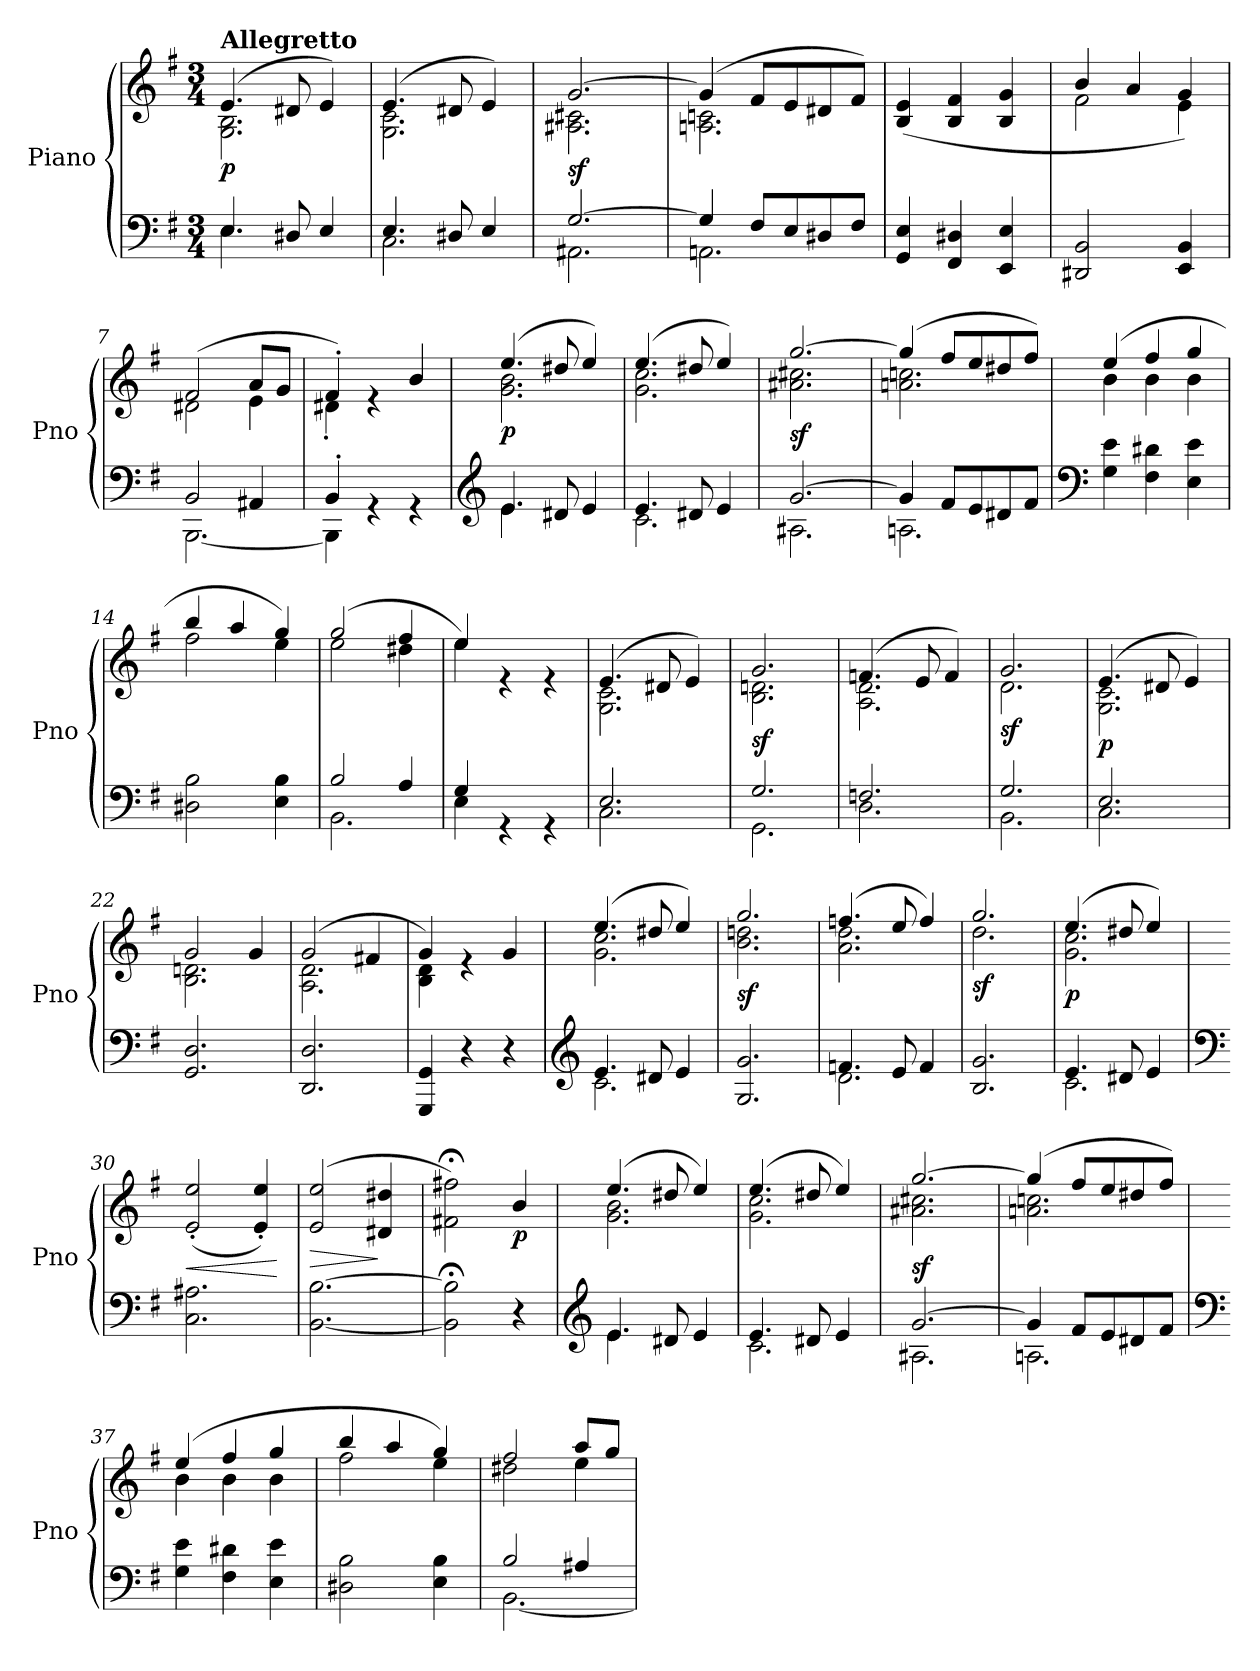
**kern	**kern	**dynam
*part1	*part1	*part1
*staff2	*staff1	*staff1/2
*I"Piano	*	*
*I'Pno	*	*
*clefF4	*clefG2	*
*k[f#]	*k[f#]	*
*M3/4	*M3/4	*
=1	=1	=1
*^	*^	*
!	!	!LO:TX:a:B:t=Allegretto	!	!
!	!	!	!	!LO:DY:b
4.E/	4.E\	(4.e/	2.G\ 2.B\	p
8D#X/	4.ryy	8d#X/	.	.
4E/	.	4e/)	.	.
=2	=2	=2	=2	=2
4.E/	2.C\	(4.e/	2.G\ 2.c\	.
8D#X/	.	8d#X/	.	.
4E/	.	4e/)	.	.
=3	=3	=3	=3	=3
!	!	!	!	!LO:DY:b
[2.G/	2.AA#X\	[2.g/	2.A#X\ 2.c#X\	sf
=4	=4	=4	=4	=4
4G/]	2.AAn\	(>4g/]	2.An\ 2.cn\	.
8F#/L	.	8f#/L	.	.
8E/	.	8e/	.	.
8D#X/	.	8d#X/	.	.
8F#/J	.	8f#/J)	.	.
*v	*v	*	*	*
*	*v	*v	*
=5	=5	=5
4GG/ 4E/	(4B/ 4e/	.
4FF#/ 4D#X/	4B/ 4f#/	.
4EE/ 4E/	4B/ 4g/	.
=6	=6	=6
*	*^	*
2DD#X/ 2BB/	4b/	2f#\	.
.	4a/	.	.
4EE/ 4BB/	4g/)	4e\	.
=7	=7	=7	=7
*^	*	*	*
2BB/	[2.BBB\	(2f#/	2d#X\	.
4AA#X/	.	8a/L	4e\	.
.	.	8g/J	.	.
!!LO:LB:g=z	!!
=8	=8	=8	=8	=8
4BB'/	4BBB\]	4f#'/)	4d#X'\	.
4rGG	4ryy	4re	2ryy	.
4rGG	4ryy	4b/	.	.
!!LO:LB:g=z	!!
=9	=9	=9	=9	=9
*clefG2	*	*	*	*
!	!	!	!	!LO:DY:b
4.e/	4.e\	(4.ee/	2.g\ 2.b\	p
8d#X/	4.ryy	8dd#X/	.	.
4e/	.	4ee/)	.	.
=10	=10	=10	=10	=10
!	!	!	!	!LO:DY:b
4.e/	2.c\	(4.ee/	2.g\ 2.cc\	other-dynamics
8d#X/	.	8dd#X/	.	.
4e/	.	4ee/)	.	.
=11	=11	=11	=11	=11
!	!	!	!	!LO:DY:b
[2.g/	2.A#X\	[2.gg/	2.a#X\ 2.cc#X\	sf
=12	=12	=12	=12	=12
4g/]	2.An\	(>4gg/]	2.an\ 2.ccn\	.
8f#/L	.	8ff#/L	.	.
8e/	.	8ee/	.	.
8d#X/	.	8dd#X/	.	.
8f#/J	.	8ff#/J)	.	.
*v	*v	*	*	*
=13	=13	=13	=13
*clefF4	*	*	*
4G\ 4e\	(4ee/	4b\	.
4F#\ 4d#X\	4ff#/	4b\	.
4E\ 4e\	4gg/	4b\	.
=14	=14	=14	=14
2D#X\ 2B\	4bb/	2ff#\	.
.	4aa/	.	.
4E\ 4B\	4gg/)	4ee\	.
=15	=15	=15	=15
*^	*	*	*
2B/	2.BB\	(2gg/	2ee\	.
4A/	.	4ff#/	4dd#X\	.
=16	=16	=16	=16	=16
4G/	4E\	4ee/	4ee\)	.
4rGG	2ryy	4re	2ryy	.
4rGG	.	4re	.	.
!!LO:LB:g=z	!!
=17	=17	=17	=17	=17
2.E/	2.C\	(4.e/	2.G\ 2.c\	.
.	.	8d#X/	.	.
.	.	4e/)	.	.
=18	=18	=18	=18	=18
!	!	!	!	!LO:DY:a=2
2.G/	2.GG\	2.g/	2.B\ 2.dn\	sf
!!LO:LB:g=z	!!
=19	=19	=19	=19	=19
2.Fn/	2.D\	(4.fn/	2.A\ 2.d\	.
.	.	8e/	.	.
.	.	4f/)	.	.
=20	=20	=20	=20	=20
!	!	!	!	!LO:DY:b
2.G/	2.BB\	2.g/	2.d\	sf
=21	=21	=21	=21	=21
!	!	!	!	!LO:DY:b
2.E/	2.C\	(4.e/	2.G\ 2.c\	p
.	.	8d#X/	.	.
.	.	4e/)	.	.
*v	*v	*	*	*
=22	=22	=22	=22
2.GG/ 2.D/	2g/	2.B\ 2.dn\	.
.	4g/	.	.
=23	=23	=23	=23
2.DD/ 2.D/	(2g/	2.A\ 2.d\	.
.	4f#X/	.	.
=24	=24	=24	=24
4GGG/ 4GG/	4g/)	4B\ 4d\	.
4r	4re	2ryy	.
4r	4g/	.	.
=25	=25	=25	=25
*clefG2	*	*	*
*^	*	*	*
4.e/	2.c\	(4.ee/	2.g\ 2.cc\	.
8d#X/	.	8dd#X/	.	.
4e/	.	4ee/)	.	.
*v	*v	*	*	*
=26	=26	=26	=26
!	!	!	!LO:DY:b
2.G/ 2.g/	2.gg/	2.b\ 2.ddn\	sf
=27	=27	=27	=27
*^	*	*	*
4.fn/	2.d\	(4.ffn/	2.a\ 2.dd\	.
8e/	.	8ee/	.	.
4f/	.	4ff/)	.	.
*v	*v	*	*	*
!!LO:PB:g=z	!!
=28	=28	=28	=28
!	!	!	!LO:DY:b
2.B/ 2.g/	2.gg/	2.dd\	sf
=29	=29	=29	=29
*^	*	*	*
!	!	!	!	!LO:DY:b
4.e/	2.c\	(4.ee/	2.g\ 2.cc\	p
8d#X/	.	8dd#X/	.	.
4e/	.	4ee/)	.	.
*v	*v	*	*	*
*	*v	*v	*
!!LO:LB:g=z
=30	=30	=30
*clefF4	*	*
!	!	!LO:HP:b
2.C\ 2.A#X\	(2e/' 2ee/'	<
.	4e/' 4ee/')	.
.	.	[
=31	=31	=31
!	!	!LO:HP:b
[2.BB\ [2.B\	(>2e/ 2ee/	>
.	4d#X/ 4dd#X/	]
=32	=32	=32
2BB\];< 2B\];<	2f#X\;< 2ff#X\;<)	.
!	!	!LO:DY:b
4r	4b/	p
=33	=33	=33
*clefG2	*	*
*^	*^	*
4.e/	4.e\	(4.ee/	2.g\ 2.b\	.
8d#X/	4.ryy	8dd#X/	.	.
4e/	.	4ee/)	.	.
=34	=34	=34	=34	=34
4.e/	2.c\	(4.ee/	2.g\ 2.cc\	.
8d#X/	.	8dd#X/	.	.
4e/	.	4ee/)	.	.
=35	=35	=35	=35	=35
!	!	!	!	!LO:DY:a=2
[2.g/	2.A#X\	[2.gg/	2.a#X\ 2.cc#X\	sf
=36	=36	=36	=36	=36
4g/]	2.An\	(>4gg/]	2.an\ 2.ccn\	.
8f#/L	.	8ff#/L	.	.
8e/	.	8ee/	.	.
8d#X/	.	8dd#X/	.	.
8f#/J	.	8ff#/J)	.	.
*v	*v	*	*	*
=37	=37	=37	=37
*clefF4	*	*	*
4G\ 4e\	(4ee/	4b\	.
4F#\ 4d#X\	4ff#/	4b\	.
4E\ 4e\	4gg/	4b\	.
!!LO:LB:g=z	!!
=38	=38	=38	=38
2D#X\ 2B\	4bb/	2ff#\	.
.	4aa/	.	.
4E\ 4B\	4gg/)	4ee\	.
!!LO:LB:g=z	!!
=39	=39	=39	=39
*^	*	*	*
2B/	[2.BB\	2ff#/	2dd#X\	.
4A#X/	.	8aa/L	4ee\	.
.	.	8gg/J	.	.
*v	*v	*	*	*
*	*v	*v	*
=	=	=
*-	*-	*-
